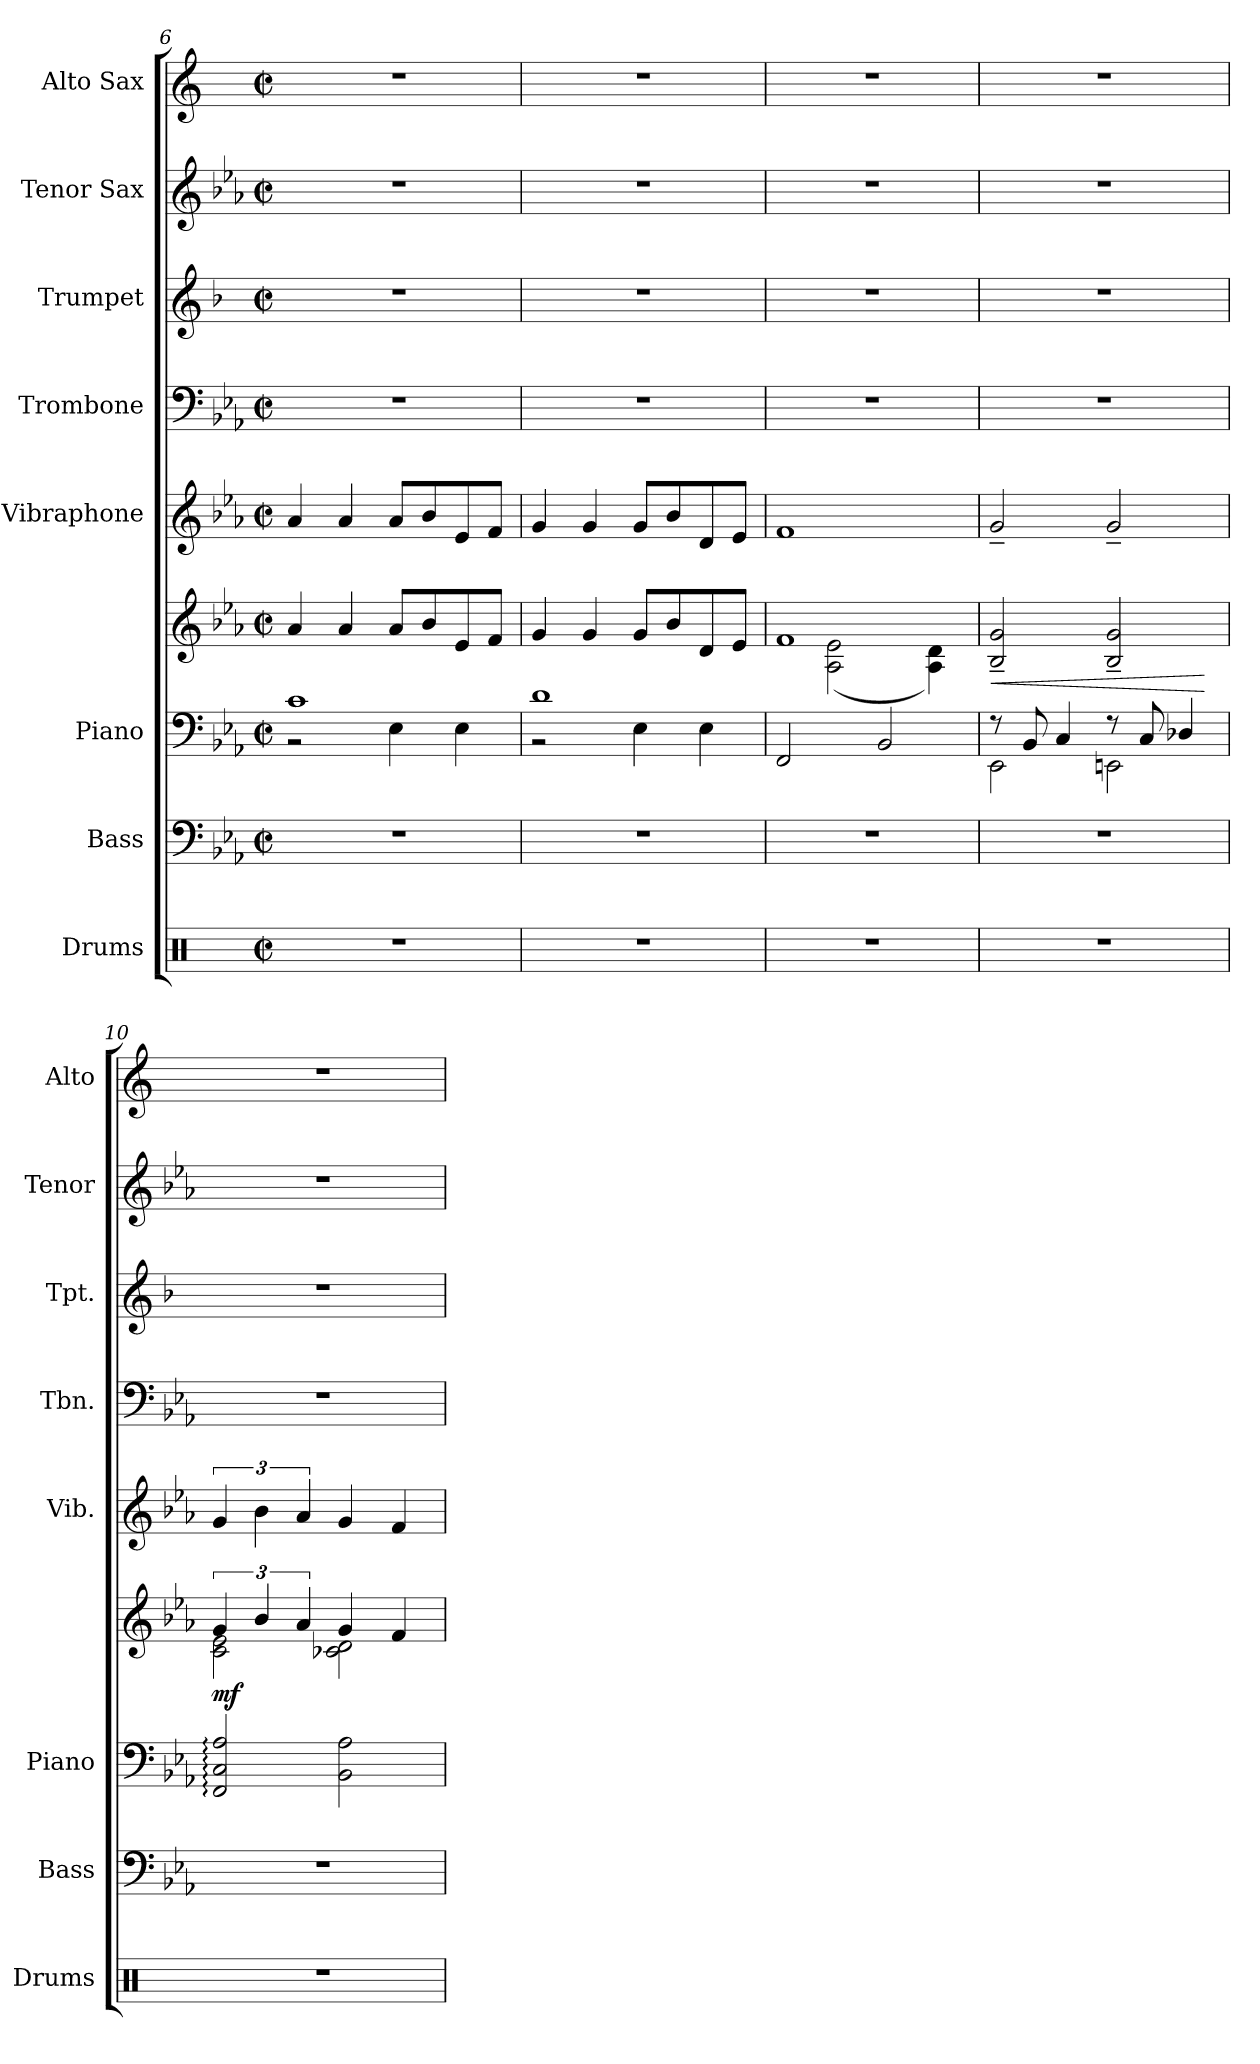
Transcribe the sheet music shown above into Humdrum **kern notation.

**kern	**kern	**kern	**kern	**dynam	**kern	**kern	**kern	**kern	**kern
*part8	*part7	*part6	*part6	*part6	*part5	*part4	*part3	*part2	*part1
*staff9	*staff8	*staff7	*staff6	*staff6/7	*staff5	*staff4	*staff3	*staff2	*staff1
*I"Drums	*I"Bass	*I"Piano	*	*	*I"Vibraphone	*I"Trombone	*I"Trumpet	*I"Tenor Sax	*I"Alto Sax
*I'Drums	*I'Bass	*I'Piano	*	*	*I'Vib.	*I'Tbn.	*I'Tpt.	*I'Tenor	*I'Alto
!!LO:PB:g=z
*clefX	*clefF4	*clefF4	*clefG2	*	*clefG2	*clefF4	*clefG2	*clefG2	*clefG2
*	*ITrd7c12	*	*	*	*	*	*ITrd1c2	*ITrd8c14	*ITrd5c9
*k[]	*k[b-e-a-]	*k[b-e-a-]	*k[b-e-a-]	*	*k[b-e-a-]	*k[b-e-a-]	*k[b-e-a-]	*k[b-e-a-]	*k[b-e-a-]
*M2/2	*M2/2	*M2/2	*M2/2	*	*M2/2	*M2/2	*M2/2	*M2/2	*M2/2
*met(c|)	*met(c|)	*met(c|)	*met(c|)	*	*met(c|)	*met(c|)	*met(c|)	*met(c|)	*met(c|)
=6	=6	=6	=6	=6	=6	=6	=6	=6	=6
*	*	*^	*	*	*	*	*	*	*
1r	1r	1c	2r	4a-/	.	4a-/	1r	1r	1r	1r
.	.	.	.	4a-/	.	4a-/	.	.	.	.
.	.	.	4E-\	8a-/L	.	8a-/L	.	.	.	.
.	.	.	.	8b-/	.	8b-/	.	.	.	.
.	.	.	4E-\	8e-/	.	8e-/	.	.	.	.
.	.	.	.	8f/J	.	8f/J	.	.	.	.
=7	=7	=7	=7	=7	=7	=7	=7	=7	=7	=7
1r	1r	1d	2r	4g/	.	4g/	1r	1r	1r	1r
.	.	.	.	4g/	.	4g/	.	.	.	.
.	.	.	4E-\	8g/L	.	8g/L	.	.	.	.
.	.	.	.	8b-/	.	8b-/	.	.	.	.
.	.	.	4E-\	8d/	.	8d/	.	.	.	.
.	.	.	.	8e-/J	.	8e-/J	.	.	.	.
*	*	*v	*v	*	*	*	*	*	*	*
=8	=8	=8	=8	=8	=8	=8	=8	=8	=8
*	*	*	*^	*	*	*	*	*	*
1r	1r	2FF/	1f	4ryy	.	1f	1r	1r	1r	1r
.	.	.	.	(<2A-\ 2e-\	.	.	.	.	.	.
.	.	2BB-/	.	.	.	.	.	.	.	.
.	.	.	.	4A-\ 4d\)	.	.	.	.	.	.
=9	=9	=9	=9	=9	=9	=9	=9	=9	=9	=9
*	*	*^	*	*	*	*	*	*	*	*
!	!	!	!	!	!	!LO:HP:b	!	!	!	!	!
*	*	*	*	*v	*v	*	*	*	*	*	*
1r	1r	8r	2EE-\	2B-/~ 2g/~	<	2g~/	1r	1r	1r	1r
.	.	8BB-/	.	.	.	.	.	.	.	.
.	.	4C/	.	.	.	.	.	.	.	.
.	.	8r	2EEn\	2B-/~ 2g/~	.	2g~/	.	.	.	.
.	.	8C/	.	.	.	.	.	.	.	.
.	.	4D-X/	.	.	.	.	.	.	.	.
*	*	*v	*v	*	*	*	*	*	*	*
.	.	.	.	[	.	.	.	.	.
=10	=10	=10	=10	=10	=10	=10	=10	=10	=10
*	*	*	*^	*	*	*	*	*	*
!	!	!	!	!	!LO:DY:b	!	!	!	!	!
1r	1r	2FF/: 2C/: 2A-/:	6g/	2c\ 2e-\	mf	6g/	1r	1r	1r	1r
.	.	.	6b-/	.	.	6b-\	.	.	.	.
.	.	.	6a-/	.	.	6a-/	.	.	.	.
.	.	2BB-\ 2A-\	4g/	2c-X\ 2d\	.	4g/	.	.	.	.
.	.	.	4f/	.	.	4f/	.	.	.	.
*	*	*	*v	*v	*	*	*	*	*	*
=	=	=	=	=	=	=	=	=	=
*-	*-	*-	*-	*-	*-	*-	*-	*-	*-
